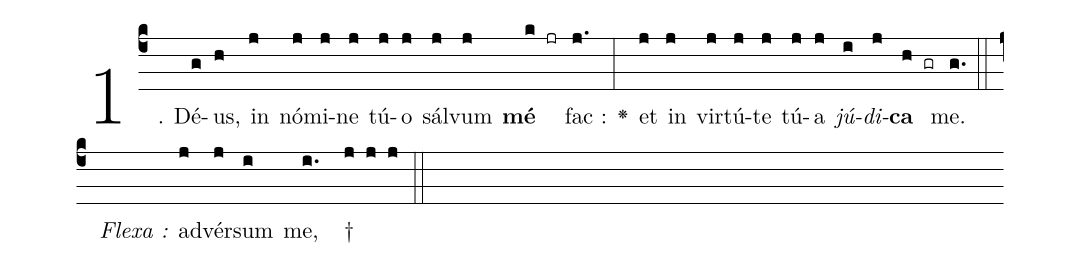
%%
(c4)
1.( )
Dé(g)us,(h) in(j) nó(j)mi(j)ne(j) tú(j)o(j) sál(j)vum(j) <b>mé</b>(k jr) fac :(j.) <v>\greheightstar</v>(:)
et(j) in(j) vir(j)tú(j)te(j) tú(j)a(j) <i>jú</i>(i)<i>di</i>(j)<b>ca</b>(h gr) me.(g.) (::)
<i>Flexa :</i>()
ad(j)vér(j)sum(i) me,(i. ) †(j j j) (::)
